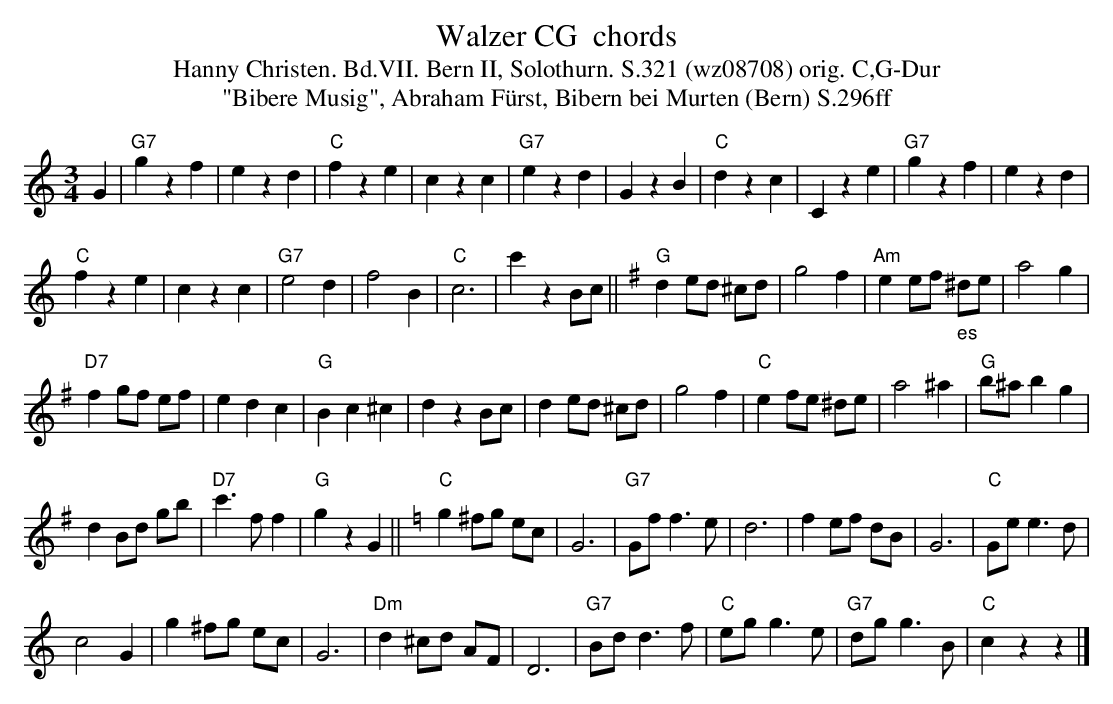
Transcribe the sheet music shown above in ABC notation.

X:1
T: Walzer CG  chords
T:Hanny Christen. Bd.VII. Bern II, Solothurn. S.321 (wz08708) orig. C,G-Dur
T: "Bibere Musig", Abraham F\"urst, Bibern bei Murten (Bern) S.296ff
M:3/4
L:1/4
K:C %%MIDI gchordon
G | "G7"gzf | ezd | "C"fze | czc | "G7"ezd | GzB | "C"dzc | Cze | "G7"gzf | ezd |
"C"fze | czc | "G7"e2d | f2B | "C"c3 | c'zB/c/ || [K:G] [L:1/8] "G"d2 ed ^cd | g4f2 | "Am"e2 ef "_es"^de | a4g2 |
"D7"f2gf ef | e2d2c2 | "G"B2c2^c2 | d2z2Bc | d2 ed ^cd | g4f2 | "C"e2 fe ^de | a4^a2 | "G"b^a b2g2 |
d2 Bd gb | "D7"c'3ff2 | "G"g2z2G2 || [K:C] "C"g2 ^fg ec | G6 | "G7"Gf f3e | d6 | f2 ef dB | G6 | "C"Ge e3d |
c4G2 | g2 ^fg ec | G6 | "Dm"d2 ^cd AF | D6 | "G7"Bd d3f | "C"egg3e | "G7"dgg3B | "C"c2z2z2 |]
